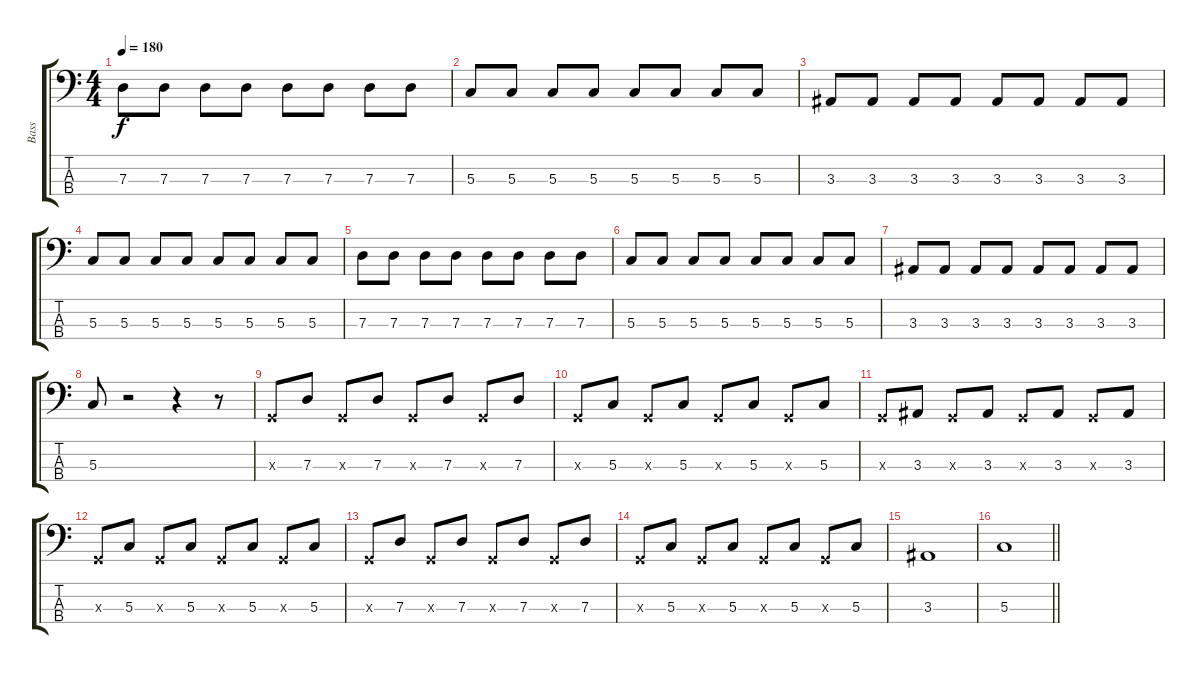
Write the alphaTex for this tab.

\track ("Bass" "Bass") {instrument electricbassfinger}
\staff {score tabs}
\tuning (F2 C2 G1 D1) {hide}
\ts (4 4)
\tempo 180
\clef f4
\ks c
7.3.8{dy f} 7.3.8 7.3.8 7.3.8 7.3.8 7.3.8 7.3.8 7.3.8 |
5.3.8 5.3.8 5.3.8 5.3.8 5.3.8 5.3.8 5.3.8 5.3.8 |
3.3.8 3.3.8 3.3.8 3.3.8 3.3.8 3.3.8 3.3.8 3.3.8 |
5.3.8 5.3.8 5.3.8 5.3.8 5.3.8 5.3.8 5.3.8 5.3.8 |
7.3.8 7.3.8 7.3.8 7.3.8 7.3.8 7.3.8 7.3.8 7.3.8 |
5.3.8 5.3.8 5.3.8 5.3.8 5.3.8 5.3.8 5.3.8 5.3.8 |
3.3.8 3.3.8 3.3.8 3.3.8 3.3.8 3.3.8 3.3.8 3.3.8 |
5.3.8 r.2 r.4 r.8 |
0.3{x}.8 7.3.8 0.3{x}.8 7.3.8 0.3{x}.8 7.3.8 0.3{x}.8 7.3.8 |
0.3{x}.8 5.3.8 0.3{x}.8 5.3.8 0.3{x}.8 5.3.8 0.3{x}.8 5.3.8 |
0.3{x}.8 3.3.8 0.3{x}.8 3.3.8 0.3{x}.8 3.3.8 0.3{x}.8 3.3.8 |
0.3{x}.8 5.3.8 0.3{x}.8 5.3.8 0.3{x}.8 5.3.8 0.3{x}.8 5.3.8 |
0.3{x}.8 7.3.8 0.3{x}.8 7.3.8 0.3{x}.8 7.3.8 0.3{x}.8 7.3.8 |
0.3{x}.8 5.3.8 0.3{x}.8 5.3.8 0.3{x}.8 5.3.8 0.3{x}.8 5.3.8 |
3.3.1 |
\barLineRight lightlight
5.3.1
